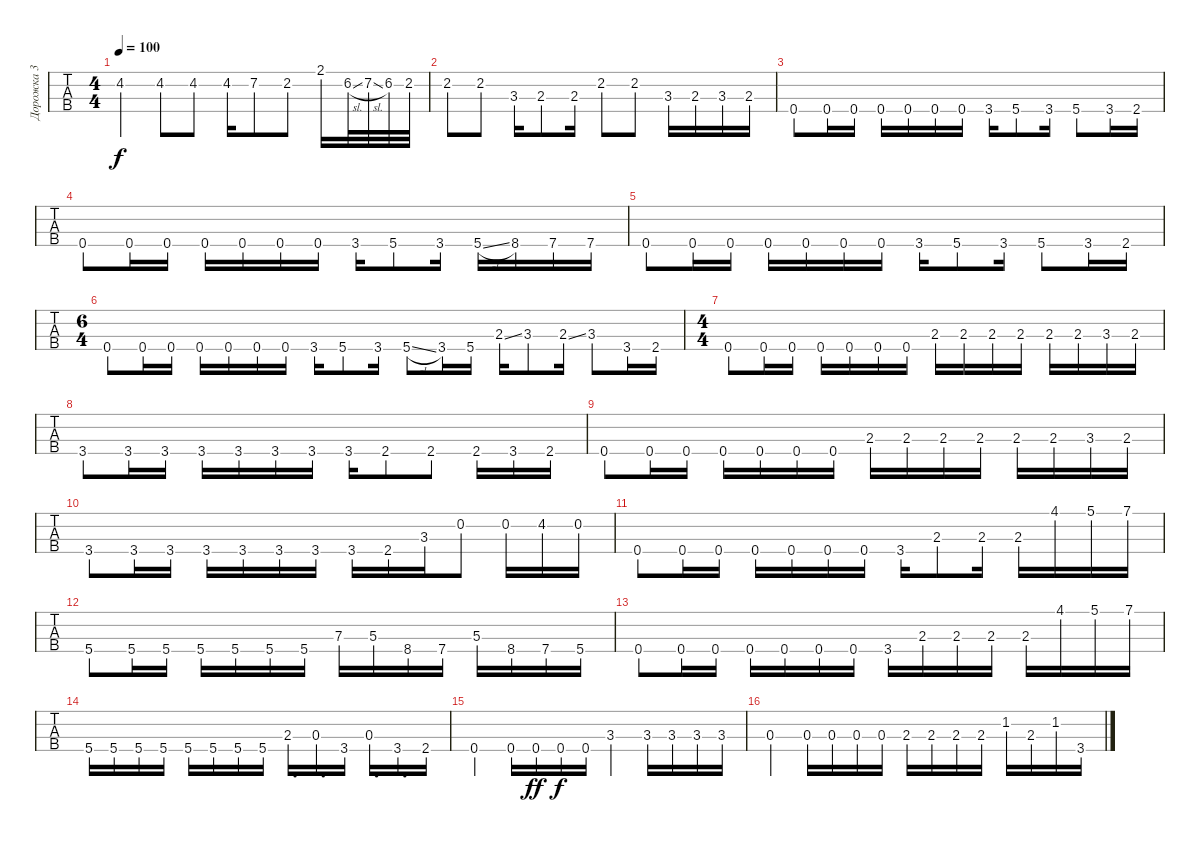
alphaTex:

\track ("Дорожка 3" "Дорожка 3") {instrument electricbassfinger}
\staff {tabs}
\tuning (G2 D2 A1 E1) {hide}
\ts (4 4)
\tempo 100
\clef f4
\ks c
4.2.4{dy f} 4.2.8 4.2.8 4.2.16 7.2.8 2.2.8 2.1.16 6.2{sl}.32 7.2{sl}.32 6.2.32 2.2.32 |
2.2.8 2.2.8 3.3.16 2.3.8 2.3.16 2.2.8 2.2.8 3.3.16 2.3.16 3.3.16 2.3.16 |
0.4.8 0.4.16 0.4.16 0.4.16 0.4.16 0.4.16 0.4.16 3.4.16 5.4.8 3.4.16 5.4.8 3.4.16 2.4.16 |
0.4.8 0.4.16 0.4.16 0.4.16 0.4.16 0.4.16 0.4.16 3.4.16 5.4.8 3.4.16 5.4{sl}.16 8.4.16 7.4.16 7.4.16 |
0.4.8 0.4.16 0.4.16 0.4.16 0.4.16 0.4.16 0.4.16 3.4.16 5.4.8 3.4.16 5.4.8 3.4.16 2.4.16 |
\ts (6 4)
0.4.8 0.4.16 0.4.16 0.4.16 0.4.16 0.4.16 0.4.16 3.4.16 5.4.8 3.4.16 5.4{sl}.8 3.4.16 5.4.16 2.3{ss}.16 3.3{st}.8 2.3{ss}.16 3.3{st}.8 3.4.16 2.4.16 |
\ts (4 4)
0.4.8 0.4.16 0.4.16 0.4.16 0.4.16 0.4.16 0.4.16 2.3.16 2.3.16 2.3.16 2.3.16 2.3.16 2.3.16 3.3.16 2.3.16 |
3.4.8 3.4.16 3.4.16 3.4.16 3.4.16 3.4.16 3.4.16 3.4.16 2.4.8 2.4.8 2.4.16 3.4.16 2.4.16 |
0.4.8 0.4.16 0.4.16 0.4.16 0.4.16 0.4.16 0.4.16 2.3.16 2.3.16 2.3.16 2.3.16 2.3.16 2.3.16 3.3.16 2.3.16 |
3.4.8 3.4.16 3.4.16 3.4.16 3.4.16 3.4.16 3.4.16 3.4.16 2.4.16 3.3.16 0.2.8 0.2.16 4.2.16 0.2.16 |
0.4.8 0.4.16 0.4.16 0.4.16 0.4.16 0.4.16 0.4.16 3.4.16 2.3{st}.8 2.3.16 2.3.16 4.1.16 5.1.16 7.1.16 |
5.4.8 5.4.16 5.4.16 5.4.16 5.4.16 5.4.16 5.4.16 7.3.16 5.3.16 8.4.16 7.4.16 5.3.16 8.4.16 7.4.16 5.4.16 |
0.4.8 0.4.16 0.4.16 0.4.16 0.4.16 0.4.16 0.4.16 3.4.16 2.3.16 2.3.16 2.3.16 2.3.16 4.1.16 5.1.16 7.1.16 |
5.4.16 5.4.16 5.4.16 5.4.16 5.4.16 5.4.16 5.4.16 5.4.16 2.3.16{d} 0.3.16{d} 3.4.16 0.3.16{d} 3.4.16{d} 2.4.16 |
0.4.4 0.4.16 0.4{ac}.16{dy ff} 0.4.16{dy f} 0.4.16 3.3.4 3.3.16 3.3.16 3.3.16 3.3.16 |
0.3.4 0.3.16 0.3.16 0.3.16 0.3.16 2.3.16 2.3.16 2.3.16 2.3.16 1.2.16 2.3.16 1.2.16 3.4.16
